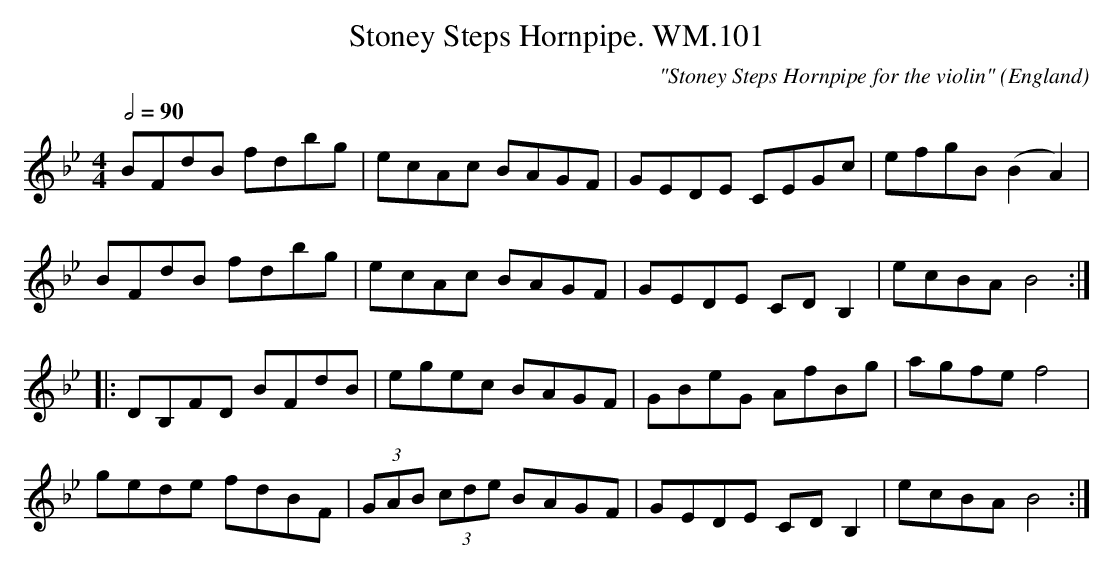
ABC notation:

X:1
T:Stoney Steps Hornpipe. WM.101
C:"Stoney Steps Hornpipe for the violin"
L:1/8
M:4/4
O:England
Q:1/2=90
K:CDor
BFdB fdbg|ecAc BAGF|GEDE CEGc|efgB(B2A2)|!
BFdB fdbg|ecAc BAGF|GEDE CDB,2|ecBAB4:|!
|:DB,FD BFdB|egec BAGF|GBeG AfBg|agfef4|!
gede fdBF|(3GAB (3cde BAGF|GEDE CD B,2|ecBAB4:|
